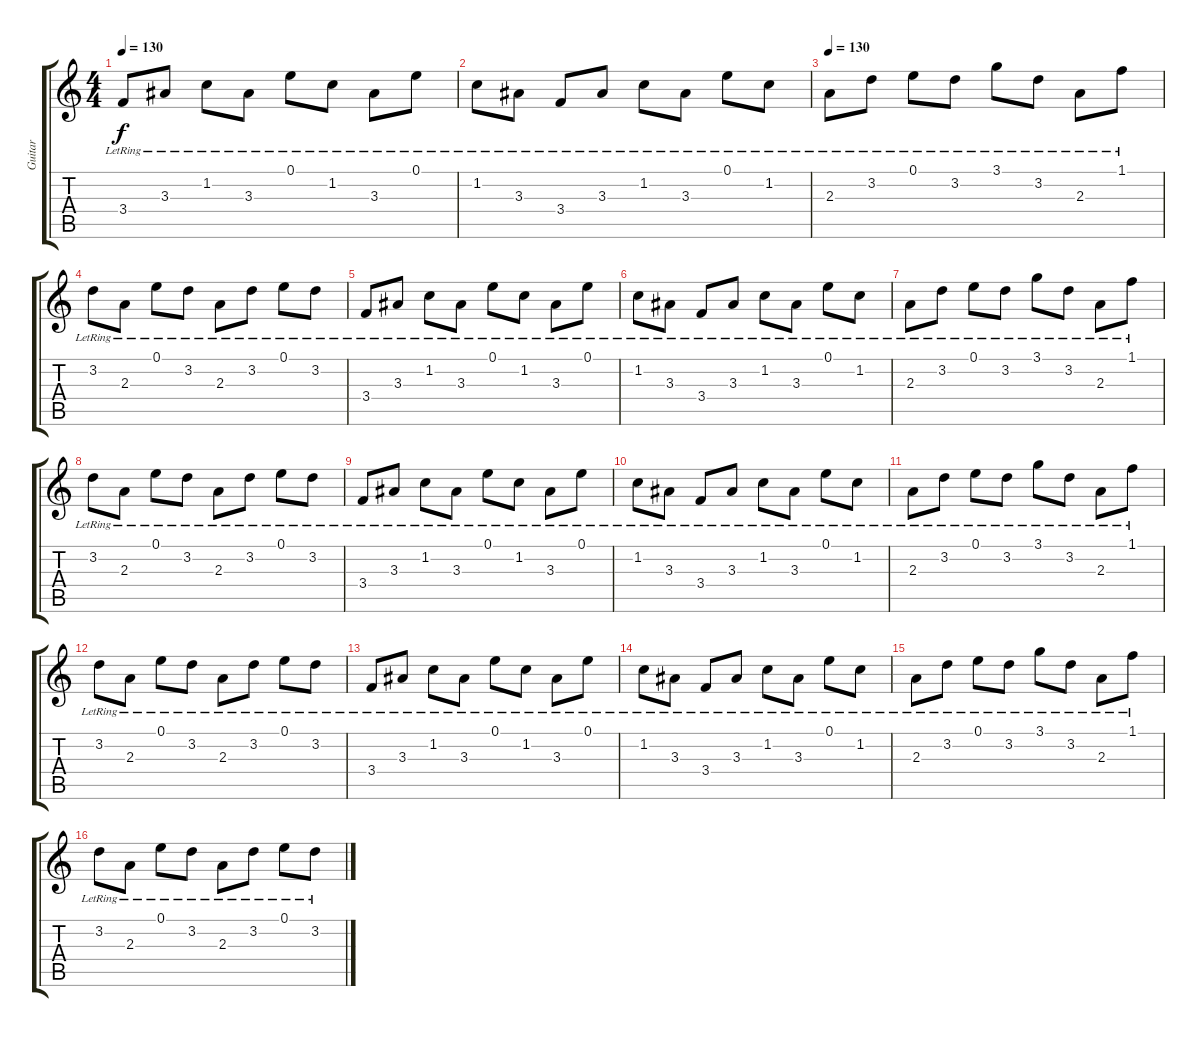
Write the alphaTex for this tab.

\track ("Guitar" "Guitar") {instrument acousticguitarsteel}
\staff {score tabs}
\tuning (E4 B3 G3 D3 A2 E2) {hide}
\ts (4 4)
\tempo 130
\clef g2
\ks c
3.4{lr}.8{dy f instrument acousticguitarsteel} 3.3{lr}.8 1.2{lr}.8 3.3{lr}.8 0.1{lr}.8 1.2{lr}.8 3.3{lr}.8 0.1{lr}.8 |
1.2{lr}.8 3.3{lr}.8 3.4{lr}.8 3.3{lr}.8 1.2{lr}.8 3.3{lr}.8 0.1{lr}.8 1.2{lr}.8 |
\tempo 130
2.3{lr}.8{volume 11} 3.2{lr}.8 0.1{lr}.8 3.2{lr}.8 3.1{lr}.8 3.2{lr}.8 2.3{lr}.8 1.1{lr}.8 |
3.2{lr}.8 2.3{lr}.8 0.1{lr}.8 3.2{lr}.8 2.3{lr}.8 3.2{lr}.8 0.1{lr}.8 3.2{lr}.8 |
3.4{lr}.8{instrument acousticguitarsteel} 3.3{lr}.8 1.2{lr}.8 3.3{lr}.8 0.1{lr}.8 1.2{lr}.8 3.3{lr}.8 0.1{lr}.8 |
1.2{lr}.8 3.3{lr}.8 3.4{lr}.8 3.3{lr}.8 1.2{lr}.8 3.3{lr}.8 0.1{lr}.8 1.2{lr}.8 |
2.3{lr}.8{instrument acousticguitarsteel} 3.2{lr}.8 0.1{lr}.8 3.2{lr}.8 3.1{lr}.8 3.2{lr}.8 2.3{lr}.8 1.1{lr}.8 |
3.2{lr}.8 2.3{lr}.8 0.1{lr}.8 3.2{lr}.8 2.3{lr}.8 3.2{lr}.8 0.1{lr}.8 3.2{lr}.8 |
3.4{lr}.8{instrument acousticguitarsteel} 3.3{lr}.8 1.2{lr}.8 3.3{lr}.8 0.1{lr}.8 1.2{lr}.8 3.3{lr}.8 0.1{lr}.8 |
1.2{lr}.8 3.3{lr}.8 3.4{lr}.8 3.3{lr}.8 1.2{lr}.8 3.3{lr}.8 0.1{lr}.8 1.2{lr}.8 |
2.3{lr}.8{instrument acousticguitarsteel} 3.2{lr}.8 0.1{lr}.8 3.2{lr}.8 3.1{lr}.8 3.2{lr}.8 2.3{lr}.8 1.1{lr}.8 |
3.2{lr}.8 2.3{lr}.8 0.1{lr}.8 3.2{lr}.8 2.3{lr}.8 3.2{lr}.8 0.1{lr}.8 3.2{lr}.8 |
3.4{lr}.8{instrument acousticguitarsteel} 3.3{lr}.8 1.2{lr}.8 3.3{lr}.8 0.1{lr}.8 1.2{lr}.8 3.3{lr}.8 0.1{lr}.8 |
1.2{lr}.8 3.3{lr}.8 3.4{lr}.8 3.3{lr}.8 1.2{lr}.8 3.3{lr}.8 0.1{lr}.8 1.2{lr}.8 |
2.3{lr}.8{instrument acousticguitarsteel} 3.2{lr}.8 0.1{lr}.8 3.2{lr}.8 3.1{lr}.8 3.2{lr}.8 2.3{lr}.8 1.1{lr}.8 |
3.2{lr}.8 2.3{lr}.8 0.1{lr}.8 3.2{lr}.8 2.3{lr}.8 3.2{lr}.8 0.1{lr}.8 3.2{lr}.8
